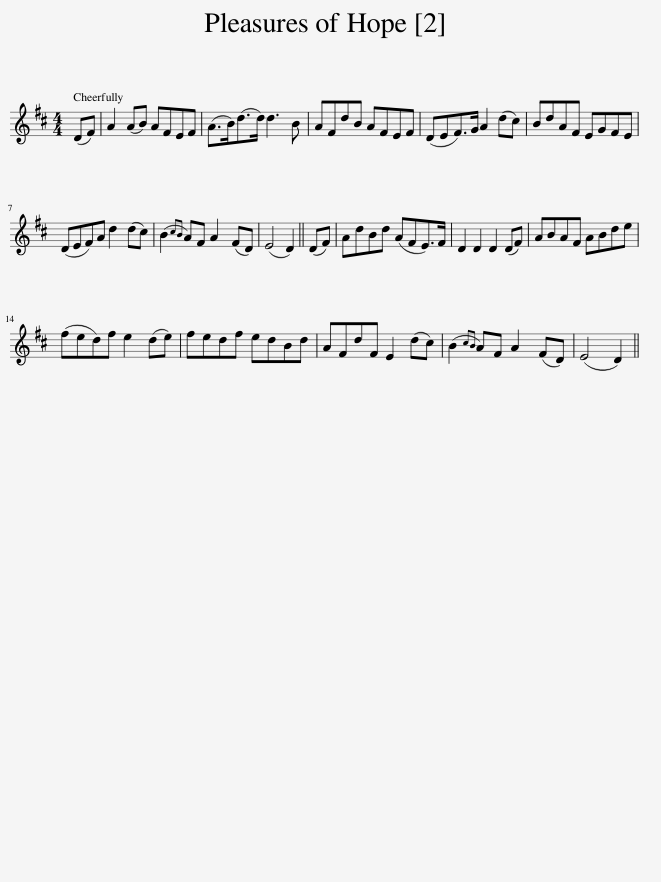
X:1
L:1/8
M:4/4
I:linebreak $
K:D
V:1 treble
V:1
 (DF) | A2 (AB) AFEF | (A>B)(d>d) d3 B | AFdB AFEF | (DEF>)G A2 (dc) | %5
 BdAF EGFE |$ (DEF)A d2 (dc) | (B2{cB} A)F A2 (FD) | (E4 D2) || (DF) | %10
 AdBd (AFE>)F | D2 D2 D2 (DF) | ABAF ABde |$ (fed)f e2 (de) | fedf edBd | %15
 AFdF E2 (dc) | (B2{cB} A)F A2 (FD) | (E4 D2) || %18
